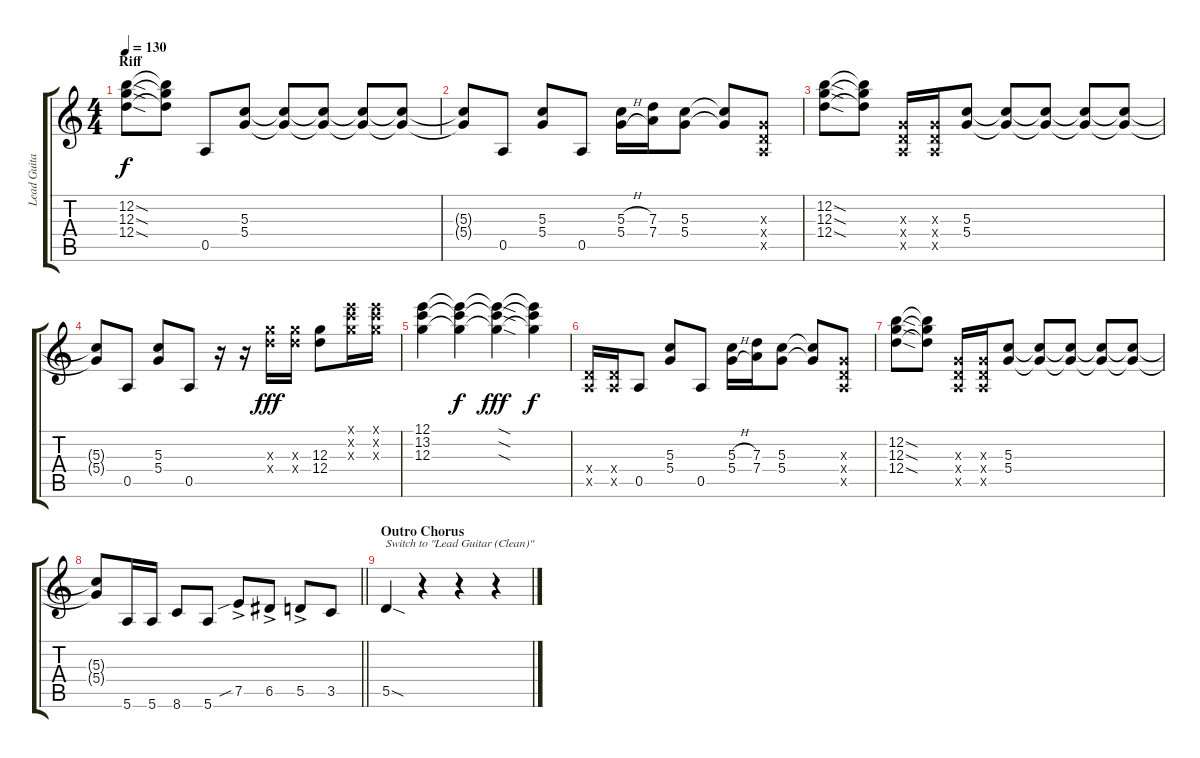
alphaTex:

\track ("Lead Guitar" "Lead Guita") {instrument distortionguitar}
\staff {score tabs}
\tuning (E4 B3 G3 D3 A2 E2) {hide}
\ts (4 4)
\section ("" "Riff")
\tempo 130
\clef g2
\ks c
(12.2{sod} 12.3{sod} 12.4{sod}).8{dy f} (12.2{t} 12.3{t} 12.4{t}).8 0.5.8 (5.3 5.4).8 (5.3{t} 5.4{t}).8 (5.3{t} 5.4{t}).8 (5.3{t} 5.4{t}).8 (5.3{t} 5.4{t}).8 |
(5.3{t} 5.4{t}).8 0.5.8 (5.3 5.4).8 0.5.8 (5.3{h} 5.4{h}).16 (7.3 7.4).16 (5.3 5.4).8 (5.3{t} 5.4{t}).8 (0.3{x} 0.4{x} 0.5{x}).8 |
(12.2{sod} 12.3{sod} 12.4{sod}).8 (12.2{t} 12.3{t} 12.4{t}).8 (0.3{x} 0.4{x} 0.5{x}).16 (0.3{x} 0.4{x} 0.5{x}).16 (5.3 5.4).8 (5.3{t} 5.4{t}).8 (5.3{t} 5.4{t}).8 (5.3{t} 5.4{t}).8 (5.3{t} 5.4{t}).8 |
(5.3{t} 5.4{t}).8 0.5.8 (5.3 5.4).8 0.5.8 r.16 r.16 (12.3{x} 12.4{x}).16{dy fff} (12.3{x} 12.4{x}).16 (12.3 12.4).8 (12.1{x} 13.2{x} 12.3{x}).16 (12.1{x} 13.2{x} 12.3{x}).16 |
(12.1 13.2 12.3).4 (12.1{t} 13.2{t} 12.3{t}).4{dy f} (12.1{sod t} 13.2{sod t} 12.3{sod t}).4{dy fff} (12.1{t} 13.2{t} 12.3{t}).4{dy f} |
(0.4{x} 0.5{x}).16 (0.4{x} 0.5{x}).16 0.5.8 (5.3 5.4).8 0.5.8 (5.3{h} 5.4{h}).16 (7.3 7.4).16 (5.3 5.4).8 (5.3{t} 5.4{t}).8 (0.3{x} 0.4{x} 0.5{x}).8 |
(12.2{sod} 12.3{sod} 12.4{sod}).8 (12.2{t} 12.3{t} 12.4{t}).8 (0.3{x} 0.4{x} 0.5{x}).16 (0.3{x} 0.4{x} 0.5{x}).16 (5.3 5.4).8 (5.3{t} 5.4{t}).8 (5.3{t} 5.4{t}).8 (5.3{t} 5.4{t}).8 (5.3{t} 5.4{t}).8 |
\barLineRight lightlight
(5.3{t} 5.4{t}).8 5.6.16 5.6.16 8.6.8 5.6.8 7.5{sib ac}.8 6.5{ac}.8 5.5{ac}.8 3.5.8 |
\section ("" "Outro Chorus")
5.5{sod}.4{txt "Switch to \"Lead Guitar (Clean)\""} r.4 r.4 r.4
